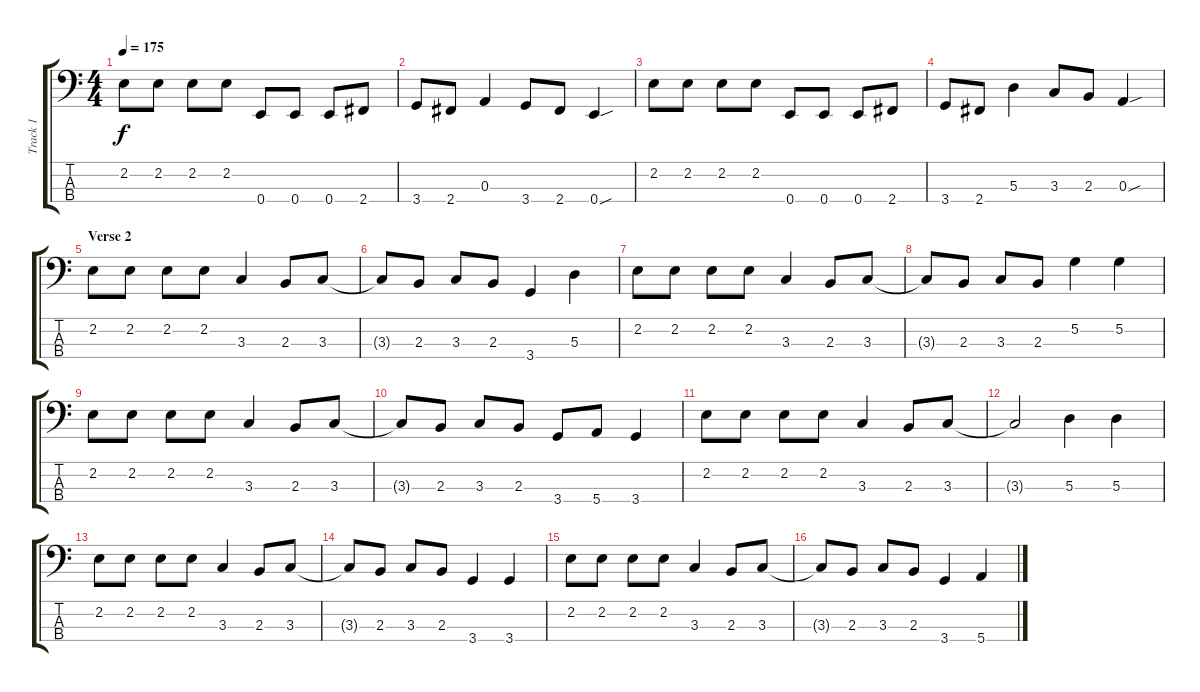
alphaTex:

\track ("Track 1" "Track 1") {instrument electricbassfinger}
\staff {score tabs}
\tuning (G2 D2 A1 E1) {hide}
\ts (4 4)
\tempo 175
\clef f4
\ks c
2.2.8{dy f} 2.2.8 2.2.8 2.2.8 0.4.8 0.4.8 0.4.8 2.4.8 |
3.4.8 2.4.8 0.3.4 3.4.8 2.4.8 0.4{sou}.4 |
2.2.8 2.2.8 2.2.8 2.2.8 0.4.8 0.4.8 0.4.8 2.4.8 |
3.4.8 2.4.8 5.3.4 3.3.8 2.3.8 0.3{sou}.4 |
\section ("" "Verse 2")
2.2.8 2.2.8 2.2.8 2.2.8 3.3.4 2.3.8 3.3.8 |
3.3{t}.8 2.3.8 3.3.8 2.3.8 3.4.4 5.3.4 |
2.2.8 2.2.8 2.2.8 2.2.8 3.3.4 2.3.8 3.3.8 |
3.3{t}.8 2.3.8 3.3.8 2.3.8 5.2.4 5.2.4 |
2.2.8 2.2.8 2.2.8 2.2.8 3.3.4 2.3.8 3.3.8 |
3.3{t}.8 2.3.8 3.3.8 2.3.8 3.4.8 5.4.8 3.4.4 |
2.2.8 2.2.8 2.2.8 2.2.8 3.3.4 2.3.8 3.3.8 |
3.3{t}.2 5.3.4 5.3.4 |
2.2.8 2.2.8 2.2.8 2.2.8 3.3.4 2.3.8 3.3.8 |
3.3{t}.8 2.3.8 3.3.8 2.3.8 3.4.4 3.4.4 |
2.2.8 2.2.8 2.2.8 2.2.8 3.3.4 2.3.8 3.3.8 |
3.3{t}.8 2.3.8 3.3.8 2.3.8 3.4.4 5.4.4
